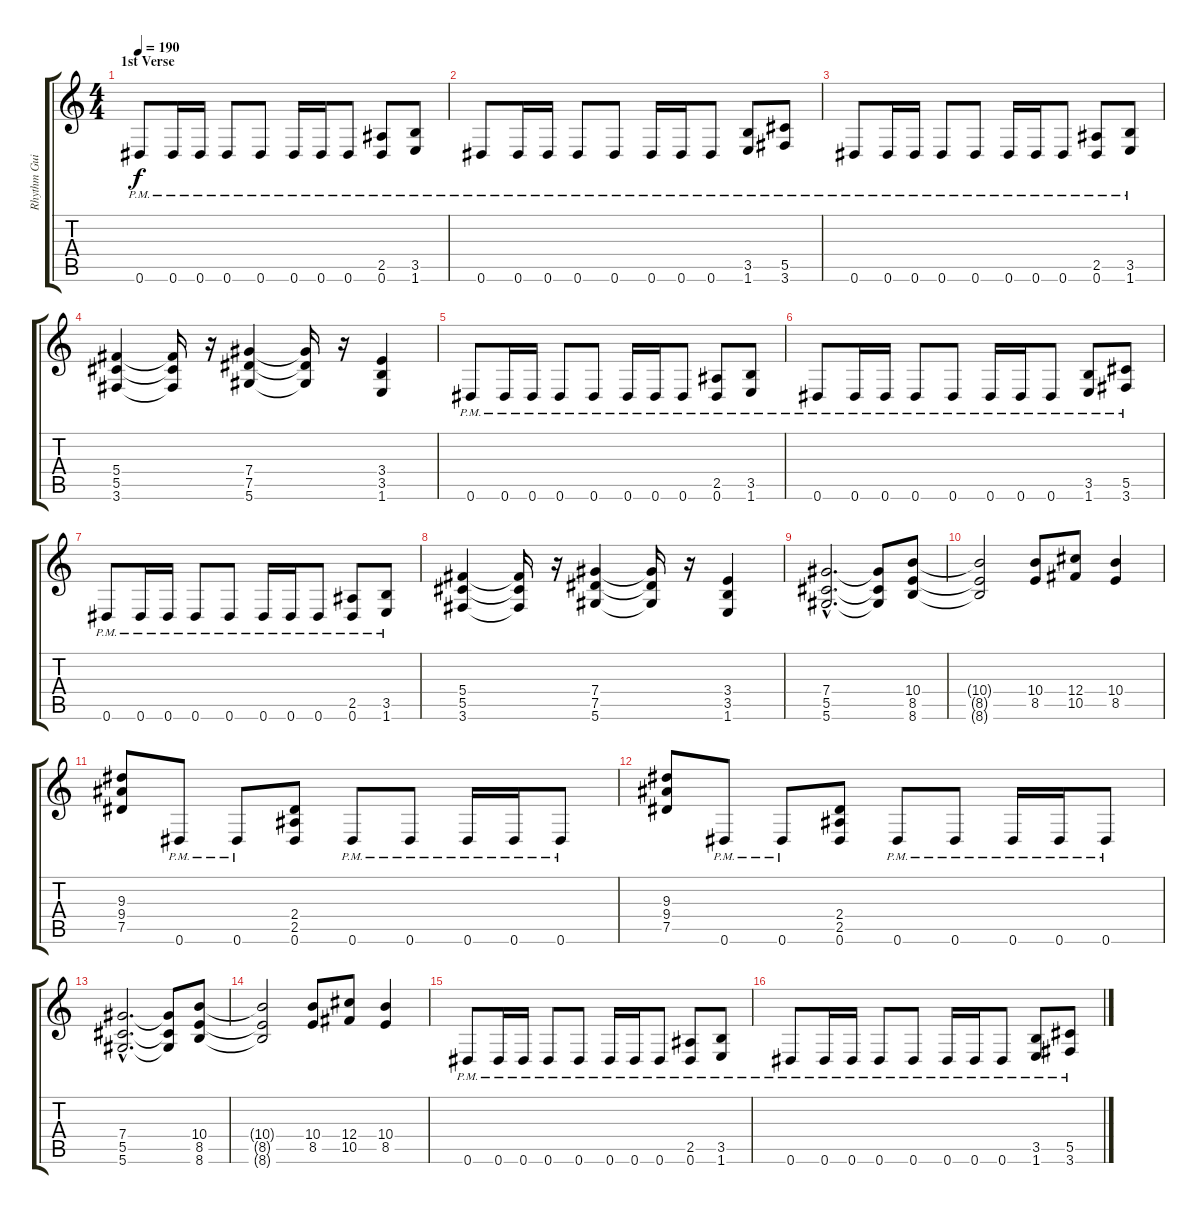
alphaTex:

\track ("Rhythm Guitar" "Rhythm Gui") {instrument distortionguitar}
\staff {score tabs}
\tuning (Eb4 Bb3 Gb3 Db3 Ab2 Eb2) {hide}
\ts (4 4)
\section ("" "1st Verse")
\tempo 190
\clef g2
\ks c
0.6{pm}.8{dy f} 0.6{pm}.16 0.6{pm}.16 0.6{pm}.8 0.6{pm}.8 0.6{pm}.16 0.6{pm}.16 0.6{pm}.8 (2.5{pm} 0.6{pm}).8 (3.5{pm} 1.6{pm}).8 |
0.6{pm}.8 0.6{pm}.16 0.6{pm}.16 0.6{pm}.8 0.6{pm}.8 0.6{pm}.16 0.6{pm}.16 0.6{pm}.8 (3.5{pm} 1.6{pm}).8 (5.5{pm} 3.6{pm}).8 |
0.6{pm}.8 0.6{pm}.16 0.6{pm}.16 0.6{pm}.8 0.6{pm}.8 0.6{pm}.16 0.6{pm}.16 0.6{pm}.8 (2.5{pm} 0.6{pm}).8 (3.5{pm} 1.6{pm}).8 |
(5.4 5.5 3.6).4 (5.4{t} 5.5{t} 3.6{t}).16 r.16 (7.4 7.5 5.6).4 (7.4{t} 7.5{t} 5.6{t}).16 r.16 (3.4 3.5 1.6).4 |
0.6{pm}.8 0.6{pm}.16 0.6{pm}.16 0.6{pm}.8 0.6{pm}.8 0.6{pm}.16 0.6{pm}.16 0.6{pm}.8 (2.5{pm} 0.6{pm}).8 (3.5{pm} 1.6{pm}).8 |
0.6{pm}.8 0.6{pm}.16 0.6{pm}.16 0.6{pm}.8 0.6{pm}.8 0.6{pm}.16 0.6{pm}.16 0.6{pm}.8 (3.5{pm} 1.6{pm}).8 (5.5{pm} 3.6{pm}).8 |
0.6{pm}.8 0.6{pm}.16 0.6{pm}.16 0.6{pm}.8 0.6{pm}.8 0.6{pm}.16 0.6{pm}.16 0.6{pm}.8 (2.5{pm} 0.6{pm}).8 (3.5{pm} 1.6{pm}).8 |
(5.4 5.5 3.6).4 (5.4{t} 5.5{t} 3.6{t}).16 r.16 (7.4 7.5 5.6).4 (7.4{t} 7.5{t} 5.6{t}).16 r.16 (3.4 3.5 1.6).4 |
(7.4{hac} 5.5{hac} 5.6{hac}).2{d} (7.4{t} 5.5{t} 5.6{t}).8 (10.4 8.5 8.6).8 |
(10.4{t} 8.5{t} 8.6{t}).2 (10.4 8.5).8 (12.4 10.5).8 (10.4 8.5).4 |
(9.3 9.4 7.5).8 0.6{pm}.8 0.6{pm}.8 (2.4 2.5 0.6).8 0.6{pm}.8 0.6{pm}.8 0.6{pm}.16 0.6{pm}.16 0.6{pm}.8 |
(9.3 9.4 7.5).8 0.6{pm}.8 0.6{pm}.8 (2.4 2.5 0.6).8 0.6{pm}.8 0.6{pm}.8 0.6{pm}.16 0.6{pm}.16 0.6{pm}.8 |
(7.4{hac} 5.5{hac} 5.6{hac}).2{d} (7.4{t} 5.5{t} 5.6{t}).8 (10.4 8.5 8.6).8 |
(10.4{t} 8.5{t} 8.6{t}).2 (10.4 8.5).8 (12.4 10.5).8 (10.4 8.5).4 |
0.6{pm}.8 0.6{pm}.16 0.6{pm}.16 0.6{pm}.8 0.6{pm}.8 0.6{pm}.16 0.6{pm}.16 0.6{pm}.8 (2.5{pm} 0.6{pm}).8 (3.5{pm} 1.6{pm}).8 |
0.6{pm}.8 0.6{pm}.16 0.6{pm}.16 0.6{pm}.8 0.6{pm}.8 0.6{pm}.16 0.6{pm}.16 0.6{pm}.8 (3.5{pm} 1.6{pm}).8 (5.5{pm} 3.6{pm}).8
